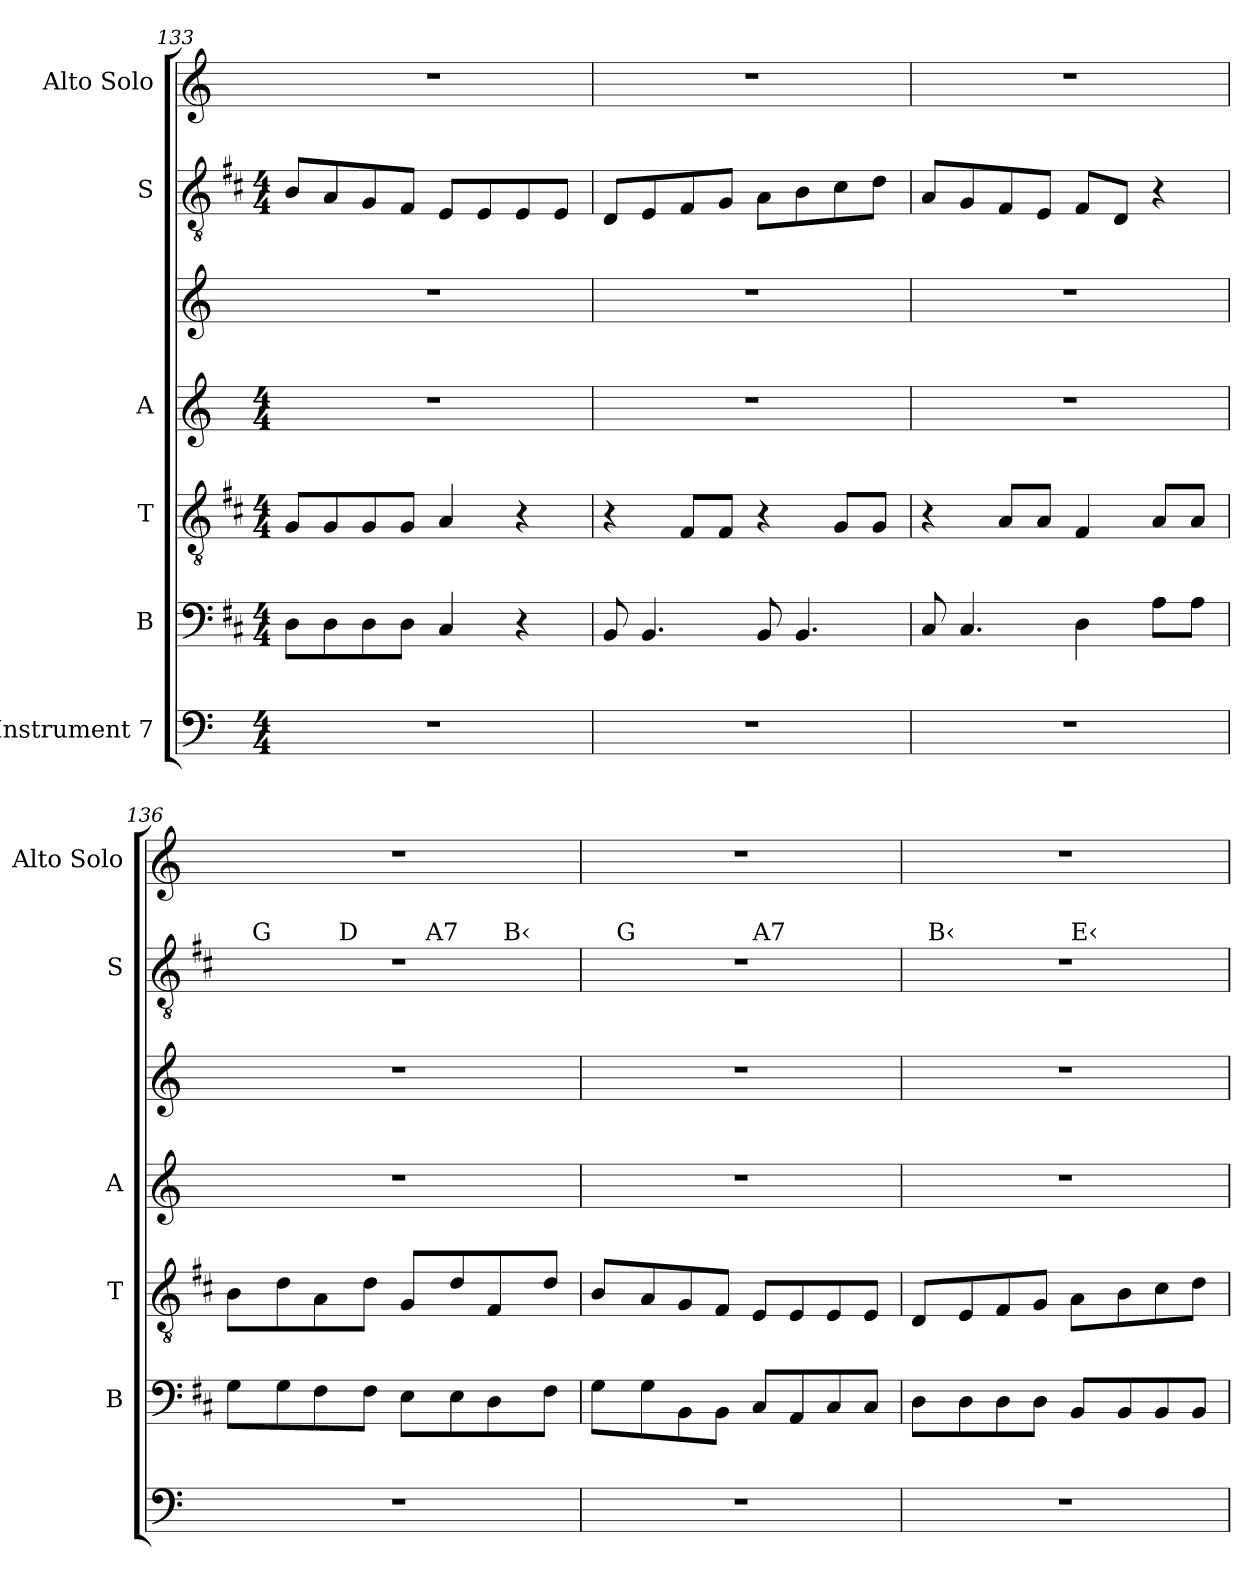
**kern	**kern	**kern	**kern	**kern	**kern	**text	**kern
*part7	*part6	*part5	*part4	*part3	*part2	*part2	*part1
*staff7	*staff6	*staff5	*staff4	*staff3	*staff2	*staff2	*staff1
*I"Instrument 7	*I"B	*I"T	*I"A	*	*I"S	*	*I"Alto Solo
*	*I'B	*I'T	*I'A	*	*I'S	*	*I'Alto Solo
!!LO:PB:g=z
*clefF4	*clefF4	*clefGv2	*clefG2	*clefG2	*clefGv2	*	*clefG2
*k[]	*k[f#c#]	*k[f#c#]	*k[]	*k[]	*k[f#c#]	*	*k[]
*C:	*D:	*D:	*C:	*C:	*D:	*	*C:
*M4/4	*M4/4	*M4/4	*M4/4	*	*M4/4	*	*
=133	=133	=133	=133	=133	=133	=133	=133
1r	8D\L	8G/L	1r	1r	8B/L	.	1r
.	8D\	8G/	.	.	8A/	.	.
.	8D\	8G/	.	.	8G/	.	.
.	8D\J	8G/J	.	.	8F#/J	.	.
.	4C#/	4A/	.	.	8E/L	.	.
.	.	.	.	.	8E/	.	.
.	4r	4r	.	.	8E/	.	.
.	.	.	.	.	8E/J	.	.
=134	=134	=134	=134	=134	=134	=134	=134
1r	8BB/	4r	1r	1r	8D/L	.	1r
.	4.BB/	.	.	.	8E/	.	.
.	.	8F#/L	.	.	8F#/	.	.
.	.	8F#/J	.	.	8G/J	.	.
.	8BB/	4r	.	.	8A\L	.	.
.	4.BB/	.	.	.	8B\	.	.
.	.	8G/L	.	.	8c#\	.	.
.	.	8G/J	.	.	8d\J	.	.
=135	=135	=135	=135	=135	=135	=135	=135
1r	8C#/	4r	1r	1r	8A/L	.	1r
.	4.C#/	.	.	.	8G/	.	.
.	.	8A/L	.	.	8F#/	.	.
.	.	8A/J	.	.	8E/J	.	.
.	4D\	4F#/	.	.	8F#/L	.	.
.	.	.	.	.	8D/J	.	.
.	8A\L	8A/L	.	.	4r	.	.
.	8A\J	8A/J	.	.	.	.	.
!!LO:LB:g=z
=136	=136	=136	=136	=136	=136	=136	=136
*	*	*	*	*	*^	*	*
*	*	*	*	*	*	*^	*	*
*	*	*	*	*	*	*	*^	*	*
*	*	*	*	*	*	*	*	*^	*	*
1r	8G\L	8B\L	1r	1r	1r	16ryy	4ryy	2ryy	2ryy	.	1r
!	!	!	!	!	!	!LO:TX:a:t=G	!	!	!	!	!
.	.	.	.	.	.	2...ryy	.	.	.	.	.
.	8G\	8d\	.	.	.	.	.	.	.	.	.
.	8F#\	8A\	.	.	.	.	16ryy	.	.	.	.
!	!	!	!	!	!	!	!LO:TX:a:t=D	!	!	!	!
.	.	.	.	.	.	.	2ryy	.	.	.	.
.	8F#\J	8d\J	.	.	.	.	.	.	.	.	.
.	8E\L	8G/L	.	.	.	.	.	16ryy	4ryy	.	.
!	!	!	!	!	!	!	!	!LO:TX:a:t=A7	!	!	!
.	.	.	.	.	.	.	.	4..ryy	.	.	.
.	8E\	8d/	.	.	.	.	.	.	.	.	.
.	8D\	8F#/	.	.	.	.	.	.	32ryy	.	.
!	!	!	!	!	!	!	!	!	!LO:TX:a:t=B‹	!	!
.	.	.	.	.	.	.	.	.	8..ryy	.	.
.	.	.	.	.	.	.	8.ryy	.	.	.	.
.	8F#\J	8d/J	.	.	.	.	.	.	.	.	.
*	*	*	*	*	*	*	*v	*v	*v	*	*
=137	=137	=137	=137	=137	=137	=137	=137	=137	=137
1r	8G\L	8B/L	1r	1r	1r	16ryy	2ryy	.	1r
!	!	!	!	!	!	!LO:TX:a:t=G	!	!	!
.	.	.	.	.	.	2...ryy	.	.	.
.	8G\	8A/	.	.	.	.	.	.	.
.	8BB\	8G/	.	.	.	.	.	.	.
.	8BB\J	8F#/J	.	.	.	.	.	.	.
!	!	!	!	!	!	!	!LO:TX:a:t=A7	!	!
.	8C#/L	8E/L	.	.	.	.	2ryy	.	.
.	8AA/	8E/	.	.	.	.	.	.	.
.	8C#/	8E/	.	.	.	.	.	.	.
.	8C#/J	8E/J	.	.	.	.	.	.	.
=138	=138	=138	=138	=138	=138	=138	=138	=138	=138
1r	8D\L	8D/L	1r	1r	1r	32ryy	2ryy	.	1r
!	!	!	!	!	!	!LO:TX:a:t=B‹	!	!	!
.	.	.	.	.	.	2ryy	.	.	.
.	8D\	8E/	.	.	.	.	.	.	.
.	8D\	8F#/	.	.	.	.	.	.	.
.	8D\J	8G/J	.	.	.	.	.	.	.
!	!	!	!	!	!	!	!LO:TX:a:t=E‹	!	!
.	8BB/L	8A\L	.	.	.	.	2ryy	.	.
.	.	.	.	.	.	4...ryy	.	.	.
.	8BB/	8B\	.	.	.	.	.	.	.
.	8BB/	8c#\	.	.	.	.	.	.	.
.	8BB/J	8d\J	.	.	.	.	.	.	.
*	*	*	*	*	*v	*v	*v	*	*
=	=	=	=	=	=	=	=
*-	*-	*-	*-	*-	*-	*-	*-
